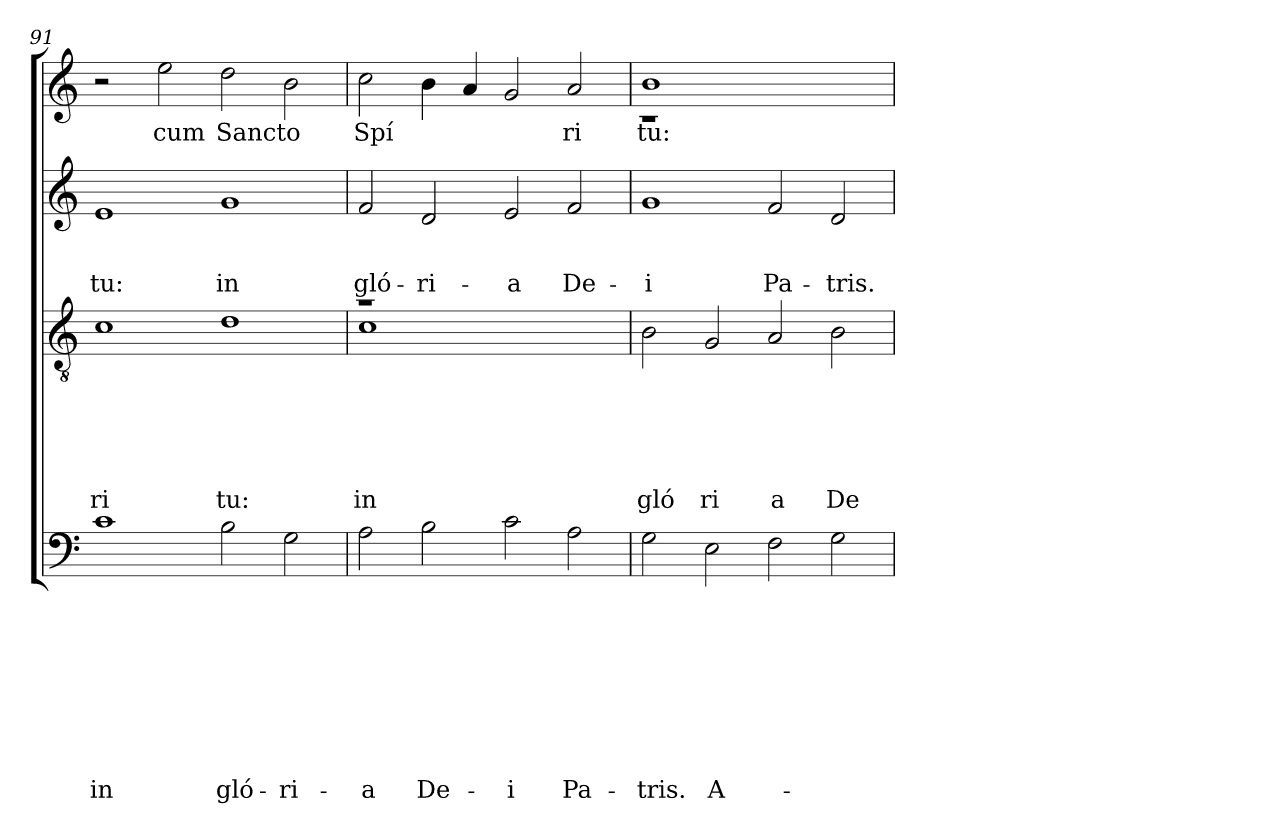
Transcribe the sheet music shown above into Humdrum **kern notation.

**kern	**text	**text	**text	**text	**text	**text	**text	**text	**text	**kern	**text	**text	**text	**text	**text	**text	**kern	**text	**text	**text	**kern	**text
*part4	*part4	*part4	*part4	*part4	*part4	*part4	*part4	*part4	*part4	*part3	*part3	*part3	*part3	*part3	*part3	*part3	*part2	*part2	*part2	*part2	*part1	*part1
*staff4	*staff4	*staff4	*staff4	*staff4	*staff4	*staff4	*staff4	*staff4	*staff4	*staff3	*staff3	*staff3	*staff3	*staff3	*staff3	*staff3	*staff2	*staff2	*staff2	*staff2	*staff1	*staff1
*clefF4	*	*	*	*	*	*	*	*	*	*clefGv2	*	*	*	*	*	*	*clefG2	*	*	*	*clefG2	*
*k[]	*	*	*	*	*	*	*	*	*	*k[]	*	*	*	*	*	*	*k[]	*	*	*	*k[]	*
*C:	*	*	*	*	*	*	*	*	*	*C:	*	*	*	*	*	*	*C:	*	*	*	*C:	*
=91	=91	=91	=91	=91	=91	=91	=91	=91	=91	=91	=91	=91	=91	=91	=91	=91	=91	=91	=91	=91	=91	=91
!	!	!	!	!	!	!	!	!	!LO:LY:b	!	!	!	!	!	!	!LO:LY:b	!	!	!	!LO:LY:b	!	!
1c	.	.	.	.	.	.	.	.	in	1c	.	.	.	.	.	ri	1e	.	.	-tu:	2r	.
!	!	!	!	!	!	!	!	!	!	!	!	!	!	!	!	!	!	!	!	!	!	!LO:LY:b
.	.	.	.	.	.	.	.	.	.	.	.	.	.	.	.	.	.	.	.	.	2ee\	cum
!	!	!	!	!	!	!	!	!	!LO:LY:b	!	!	!	!	!	!	!LO:LY:b	!	!	!	!LO:LY:b	!	!LO:LY:b
2B\	.	.	.	.	.	.	.	.	gló-	1d	.	.	.	.	.	tu:	1g	.	.	in	2dd\	Sancto
!	!	!	!	!	!	!	!	!	!LO:LY:b	!	!	!	!	!	!	!	!	!	!	!	!	!
2G\	.	.	.	.	.	.	.	.	-ri-	.	.	.	.	.	.	.	.	.	.	.	2b\	.
=92	=92	=92	=92	=92	=92	=92	=92	=92	=92	=92	=92	=92	=92	=92	=92	=92	=92	=92	=92	=92	=92	=92
!	!	!	!	!	!	!	!	!	!LO:LY:b	!	!	!	!	!	!	!LO:LY:b	!	!	!	!LO:LY:b	!	!LO:LY:b
*	*	*	*	*	*	*	*	*	*	*^	*	*	*	*	*	*	*	*	*	*	*	*
2A\	.	.	.	.	.	.	.	.	-a	1ra	1c	.	.	.	.	.	in	2f/	.	.	gló-	2cc\	Spí
!	!	!	!	!	!	!	!	!	!LO:LY:b	!	!	!	!	!	!	!	!	!	!	!	!LO:LY:b	!	!
2B\	.	.	.	.	.	.	.	.	De-	.	.	.	.	.	.	.	.	2d/	.	.	-ri-	4b\	.
.	.	.	.	.	.	.	.	.	.	.	.	.	.	.	.	.	.	.	.	.	.	4a/	.
!	!	!	!	!	!	!	!	!	!LO:LY:b	!	!	!	!	!	!	!	!	!	!	!	!LO:LY:b	!	!
2c\	.	.	.	.	.	.	.	.	-i	1ryy	1ryy	.	.	.	.	.	.	2e/	.	.	-a	2g/	.
!	!	!	!	!	!	!	!	!	!LO:LY:b	!	!	!	!	!	!	!	!	!	!	!	!LO:LY:b	!	!LO:LY:b
2A\	.	.	.	.	.	.	.	.	Pa-	.	.	.	.	.	.	.	.	2f/	.	.	De-	2a/	ri
*	*	*	*	*	*	*	*	*	*	*v	*v	*	*	*	*	*	*	*	*	*	*	*	*
=93	=93	=93	=93	=93	=93	=93	=93	=93	=93	=93	=93	=93	=93	=93	=93	=93	=93	=93	=93	=93	=93	=93
*	*	*	*	*	*	*	*	*	*	*	*	*	*	*	*	*	*	*	*	*	*^	*
!	!	!	!	!	!	!	!	!	!LO:LY:b	!	!	!	!	!	!	!LO:LY:b	!	!	!	!LO:LY:b	!	!LO:N:vis=1	!LO:LY:b
2G\	.	.	.	.	.	.	.	.	-tris.	2B\	.	.	.	.	.	gló	1g	.	.	-i	1b	0rc	tu:
!	!	!	!	!	!	!	!	!	!LO:LY:b	!	!	!	!	!	!	!LO:LY:b	!	!	!	!	!	!	!
2E\	.	.	.	.	.	.	.	.	A-	2G/	.	.	.	.	.	ri	.	.	.	.	.	.	.
!	!	!	!	!	!	!	!	!	!	!	!	!	!	!	!	!LO:LY:b	!	!	!	!LO:LY:b	!	!	!
2F\	.	.	.	.	.	.	.	.	.	2A/	.	.	.	.	.	a	2f/	.	.	Pa-	1ryy	.	.
!	!	!	!	!	!	!	!	!	!	!	!	!	!	!	!	!LO:LY:b	!	!	!	!LO:LY:b	!	!	!
2G\	.	.	.	.	.	.	.	.	.	2B\	.	.	.	.	.	De	2d/	.	.	-tris.	.	.	.
*	*	*	*	*	*	*	*	*	*	*	*	*	*	*	*	*	*	*	*	*	*v	*v	*
=	=	=	=	=	=	=	=	=	=	=	=	=	=	=	=	=	=	=	=	=	=	=
*-	*-	*-	*-	*-	*-	*-	*-	*-	*-	*-	*-	*-	*-	*-	*-	*-	*-	*-	*-	*-	*-	*-
